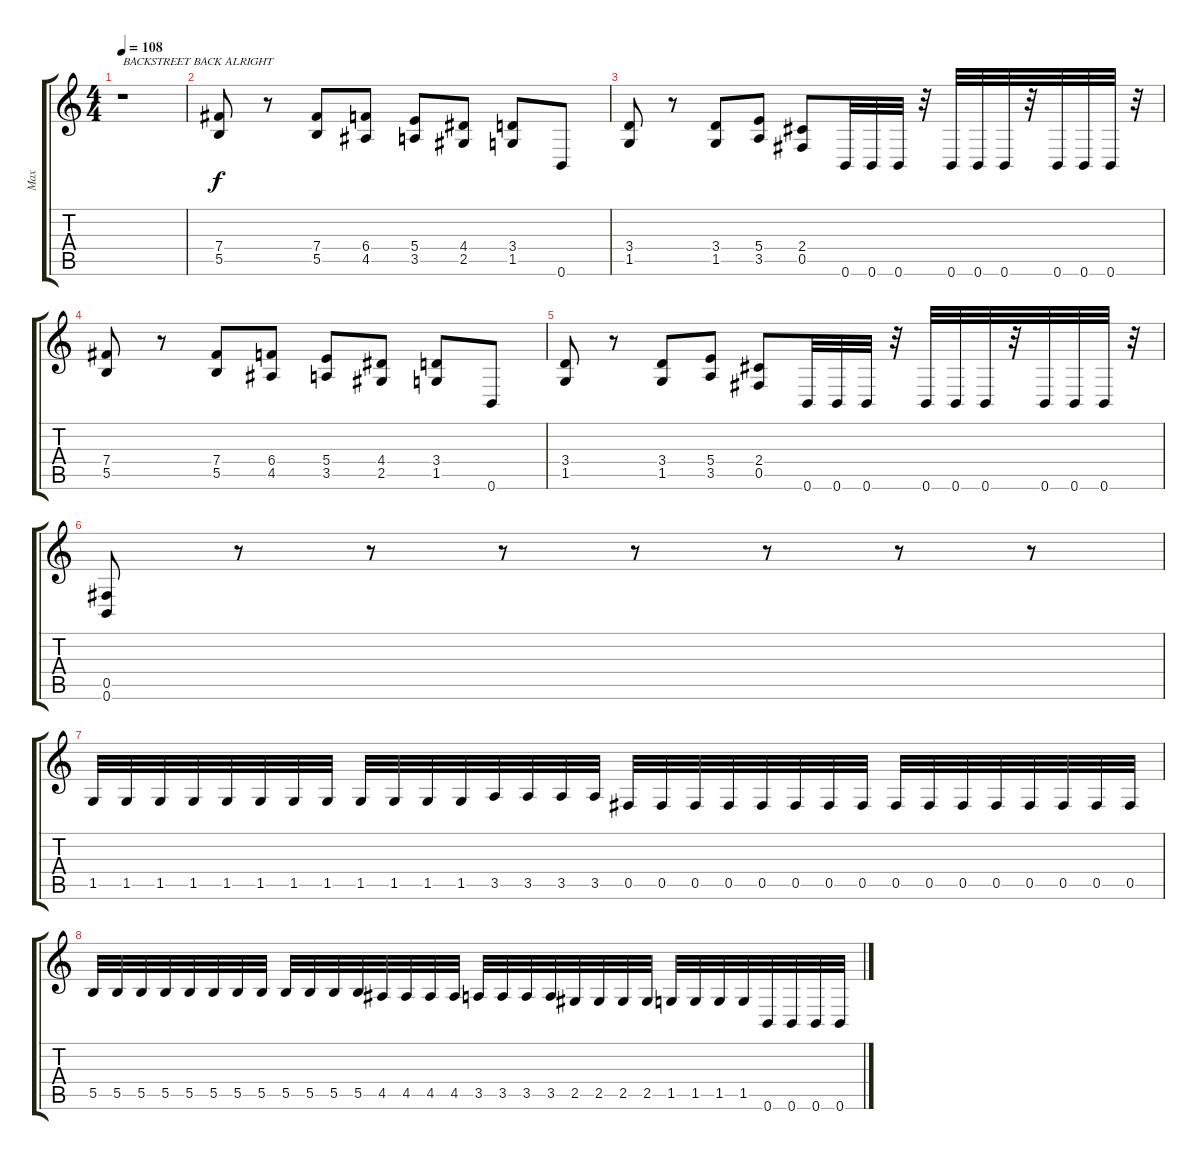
\track ("Max" "Max") {instrument overdrivenguitar}
\staff {score tabs}
\tuning (Db4 Ab3 E3 B2 Gb2 B1) {hide}
\ts (4 4)
\tempo 108
\clef g2
\ks c
r.1{txt "BACKSTREET BACK ALRIGHT" dy f instrument overdrivenguitar} |
(7.4 5.5).8 r.8 (7.4 5.5).8 (6.4 4.5).8 (5.4 3.5).8 (4.4 2.5).8 (3.4 1.5).8 0.6.8 |
(3.4 1.5).8 r.8 (3.4 1.5).8 (5.4 3.5).8 (2.4 0.5).8 0.6.32 0.6.32 0.6.32 r.32 0.6.32 0.6.32 0.6.32 r.32 0.6.32 0.6.32 0.6.32 r.32 |
(7.4 5.5).8 r.8 (7.4 5.5).8 (6.4 4.5).8 (5.4 3.5).8 (4.4 2.5).8 (3.4 1.5).8 0.6.8 |
(3.4 1.5).8 r.8 (3.4 1.5).8 (5.4 3.5).8 (2.4 0.5).8 0.6.32 0.6.32 0.6.32 r.32 0.6.32 0.6.32 0.6.32 r.32 0.6.32 0.6.32 0.6.32 r.32 |
(0.5 0.6).8 r.8 r.8 r.8 r.8 r.8 r.8 r.8 |
1.5.32 1.5.32 1.5.32 1.5.32 1.5.32 1.5.32 1.5.32 1.5.32 1.5.32 1.5.32 1.5.32 1.5.32 3.5.32 3.5.32 3.5.32 3.5.32 0.5.32 0.5.32 0.5.32 0.5.32 0.5.32 0.5.32 0.5.32 0.5.32 0.5.32 0.5.32 0.5.32 0.5.32 0.5.32 0.5.32 0.5.32 0.5.32 |
5.5.32 5.5.32 5.5.32 5.5.32 5.5.32 5.5.32 5.5.32 5.5.32 5.5.32 5.5.32 5.5.32 5.5.32 4.5.32 4.5.32 4.5.32 4.5.32 3.5.32 3.5.32 3.5.32 3.5.32 2.5.32 2.5.32 2.5.32 2.5.32 1.5.32 1.5.32 1.5.32 1.5.32 0.6.32 0.6.32 0.6.32 0.6.32
